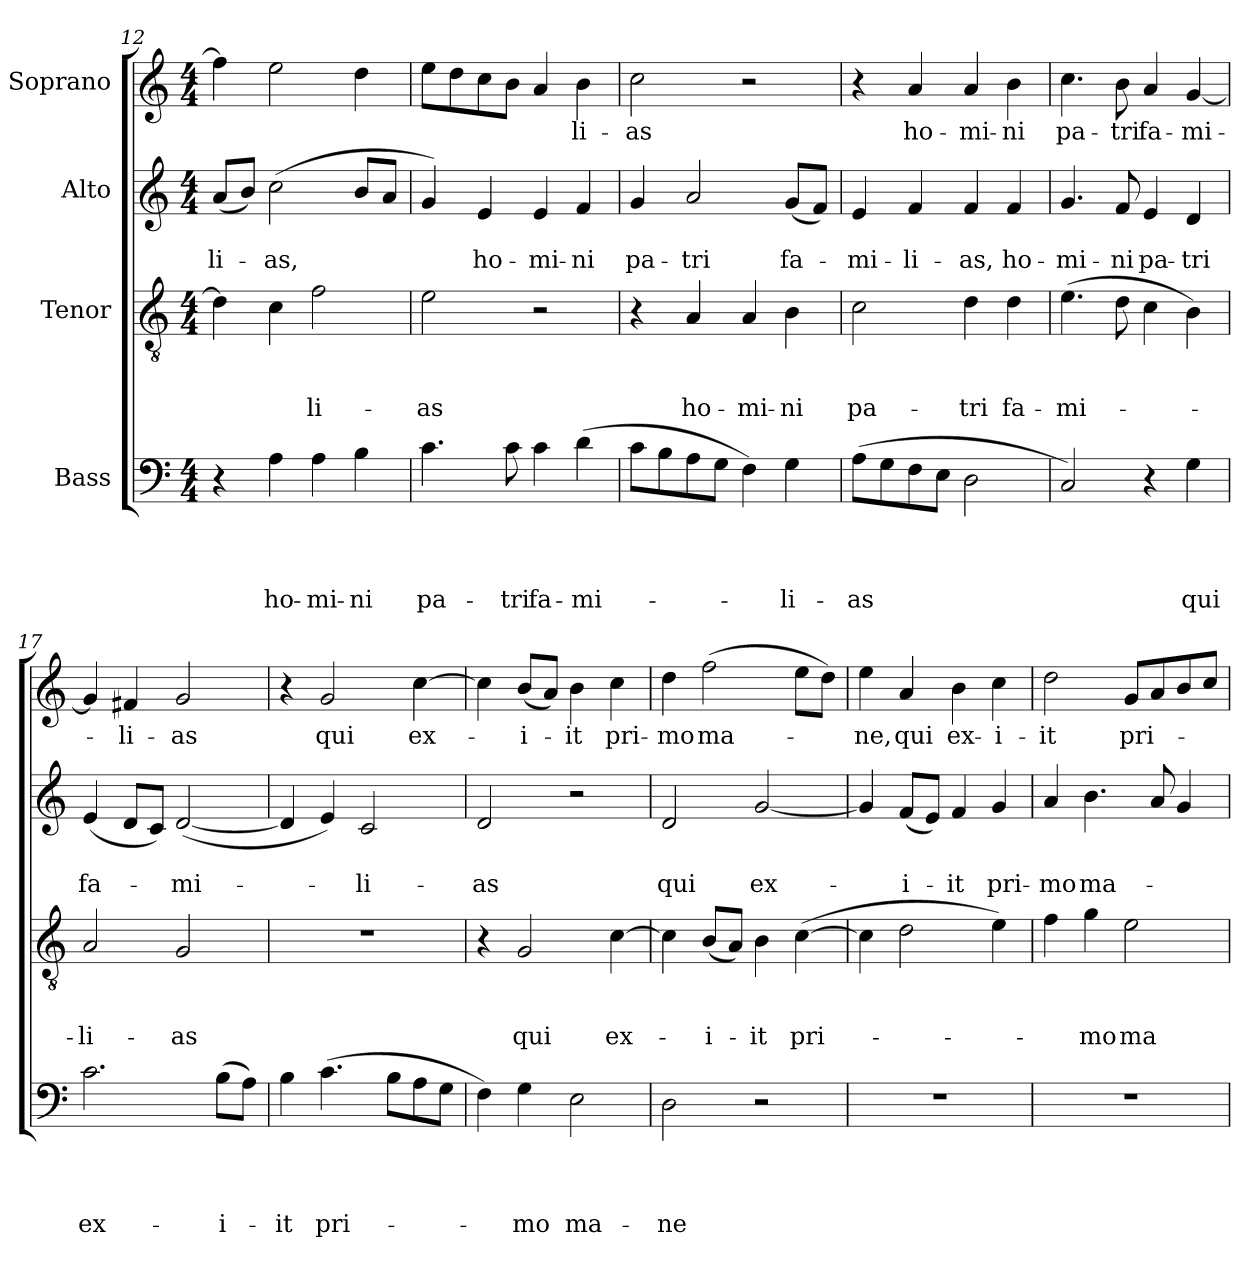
**kern	**text	**text	**text	**text	**kern	**text	**text	**text	**kern	**text	**text	**kern	**text
*part4	*part4	*part4	*part4	*part4	*part3	*part3	*part3	*part3	*part2	*part2	*part2	*part1	*part1
*staff4	*staff4	*staff4	*staff4	*staff4	*staff3	*staff3	*staff3	*staff3	*staff2	*staff2	*staff2	*staff1	*staff1
*I"Bass	*	*	*	*	*I"Tenor	*	*	*	*I"Alto	*	*	*I"Soprano	*
*clefF4	*	*	*	*	*clefGv2	*	*	*	*clefG2	*	*	*clefG2	*
*k[]	*	*	*	*	*k[]	*	*	*	*k[]	*	*	*k[]	*
*C:	*	*	*	*	*C:	*	*	*	*C:	*	*	*C:	*
*M4/4	*	*	*	*	*M4/4	*	*	*	*M4/4	*	*	*M4/4	*
=12	=12	=12	=12	=12	=12	=12	=12	=12	=12	=12	=12	=12	=12
!	!	!	!	!	!	!	!	!	!	!	!LO:LY:b	!	!
4r	.	.	.	.	4d\]	.	.	.	(<8a/L	.	-li-	4ff\]	.
.	.	.	.	.	.	.	.	.	8b/J)	.	.	.	.
!	!	!	!	!LO:LY:b	!	!	!	!	!	!	!LO:LY:b	!	!
4A\	.	.	.	ho-	4c\	.	.	.	(>2cc\	.	-as,	2ee\	.
!	!	!	!	!LO:LY:b	!	!	!	!LO:LY:b	!	!	!	!	!
4A\	.	.	.	-mi-	2f\	.	.	-li-	.	.	.	.	.
!	!	!	!	!LO:LY:b:rj	!	!	!	!	!	!	!	!	!
4B\	.	.	.	-ni	.	.	.	.	8b/L	.	.	4dd\	.
.	.	.	.	.	.	.	.	.	8a/J	.	.	.	.
=13	=13	=13	=13	=13	=13	=13	=13	=13	=13	=13	=13	=13	=13
!	!	!	!	!LO:LY:b	!	!	!	!LO:LY:b	!	!	!	!	!
4.c\	.	.	.	pa-	2e\	.	.	-as	4g/)	.	.	8ee\L	.
.	.	.	.	.	.	.	.	.	.	.	.	8dd\	.
!	!	!	!	!	!	!	!	!	!	!	!LO:LY:b	!	!
.	.	.	.	.	.	.	.	.	4e/	.	ho-	8cc\	.
!	!	!	!	!LO:LY:b	!	!	!	!	!	!	!	!	!
8c\	.	.	.	-tri	.	.	.	.	.	.	.	8b\J	.
!	!	!	!	!LO:LY:b	!	!	!	!	!	!	!LO:LY:b	!	!
4c\	.	.	.	fa-	2r	.	.	.	4e/	.	-mi-	4a/	.
!	!	!	!	!LO:LY:b	!	!	!	!	!	!	!LO:LY:b:rj	!	!LO:LY:b
(>4d\	.	.	.	-mi-	.	.	.	.	4f/	.	-ni	4b\	-li-
=14	=14	=14	=14	=14	=14	=14	=14	=14	=14	=14	=14	=14	=14
!	!	!	!	!	!	!	!	!	!	!	!LO:LY:b	!	!LO:LY:b
8c\L	.	.	.	.	4r	.	.	.	4g/	.	pa-	2cc\	-as
8B\	.	.	.	.	.	.	.	.	.	.	.	.	.
!	!	!	!	!	!	!	!	!LO:LY:b	!	!	!LO:LY:b	!	!
8A\	.	.	.	.	4A/	.	.	ho-	2a/	.	-tri	.	.
8G\J	.	.	.	.	.	.	.	.	.	.	.	.	.
!	!	!	!	!	!	!	!	!LO:LY:b	!	!	!	!	!
4F\)	.	.	.	.	4A/	.	.	-mi-	.	.	.	2r	.
!	!	!	!	!LO:LY:b	!	!	!	!LO:LY:b:rj	!	!	!LO:LY:b	!	!
4G\	.	.	.	-li-	4B\	.	.	-ni	(<8g/L	.	fa-	.	.
.	.	.	.	.	.	.	.	.	8f/J)	.	.	.	.
!!LO:LB:g=z
=15	=15	=15	=15	=15	=15	=15	=15	=15	=15	=15	=15	=15	=15
!	!	!	!	!LO:LY:b	!	!	!	!LO:LY:b	!	!	!LO:LY:b	!	!
(>8A\L	.	.	.	-as	2c\	.	.	pa-	4e/	.	-mi-	4r	.
8G\	.	.	.	.	.	.	.	.	.	.	.	.	.
!	!	!	!	!	!	!	!	!	!	!	!LO:LY:b	!	!LO:LY:b
8F\	.	.	.	.	.	.	.	.	4f/	.	-li-	4a/	ho-
8E\J	.	.	.	.	.	.	.	.	.	.	.	.	.
!	!	!	!	!	!	!	!	!LO:LY:b	!	!	!LO:LY:b	!	!LO:LY:b
2D\	.	.	.	.	4d\	.	.	-tri	4f/	.	-as,	4a/	-mi-
!	!	!	!	!	!	!	!	!LO:LY:b	!	!	!LO:LY:b	!	!LO:LY:b
.	.	.	.	.	4d\	.	.	fa-	4f/	.	ho-	4b\	-ni
=16	=16	=16	=16	=16	=16	=16	=16	=16	=16	=16	=16	=16	=16
!	!	!	!	!	!	!	!	!LO:LY:b	!	!	!LO:LY:b	!	!LO:LY:b
2C/)	.	.	.	.	(>4.e\	.	.	-mi-	4.g/	.	-mi-	4.cc\	pa-
!	!	!	!	!	!	!	!	!	!	!	!LO:LY:b	!	!LO:LY:b
.	.	.	.	.	8d\	.	.	.	8f/	.	-ni	8b\	-tri
!	!	!	!	!	!	!	!	!	!	!	!LO:LY:b	!	!LO:LY:b
4r	.	.	.	.	4c\	.	.	.	4e/	.	pa-	4a/	fa-
!	!	!	!	!LO:LY:b	!	!	!	!	!	!	!LO:LY:b	!	!LO:LY:b
4G\	.	.	.	qui	4B\)	.	.	.	4d/	.	-tri	[<4g/	-mi-
=17	=17	=17	=17	=17	=17	=17	=17	=17	=17	=17	=17	=17	=17
!	!	!	!	!LO:LY:b	!	!	!	!LO:LY:b	!	!	!LO:LY:b	!	!
2.c\	.	.	.	ex-	2A/	.	.	-li-	(<4e/	.	fa-	4g/]	.
!	!	!	!	!	!	!	!	!	!	!	!	!	!LO:LY:b
.	.	.	.	.	.	.	.	.	8d/L	.	.	4f#X/	-li-
.	.	.	.	.	.	.	.	.	8c/J)	.	.	.	.
!	!	!	!	!	!	!	!	!LO:LY:b	!	!	!LO:LY:b	!	!LO:LY:b
.	.	.	.	.	2G/	.	.	-as	(<[<2d/	.	-mi-	2g/	-as
!	!	!	!	!LO:LY:b:rj	!	!	!	!	!	!	!	!	!
(>8B\L	.	.	.	-i-	.	.	.	.	.	.	.	.	.
8A\J)	.	.	.	.	.	.	.	.	.	.	.	.	.
=18	=18	=18	=18	=18	=18	=18	=18	=18	=18	=18	=18	=18	=18
!	!	!	!	!LO:LY:b	!	!	!	!	!	!	!	!	!
4B\	.	.	.	-it	1r	.	.	.	4d/]	.	.	4r	.
!	!	!	!	!LO:LY:b	!	!	!	!	!	!	!	!	!LO:LY:b
(>4.c\	.	.	.	pri-	.	.	.	.	4e/)	.	.	2g/	qui
!	!	!	!	!	!	!	!	!	!	!	!LO:LY:b	!	!
.	.	.	.	.	.	.	.	.	2c/	.	-li-	.	.
8B\L	.	.	.	.	.	.	.	.	.	.	.	.	.
!	!	!	!	!	!	!	!	!	!	!	!	!	!LO:LY:b
8A\	.	.	.	.	.	.	.	.	.	.	.	[>4cc\	ex-
8G\J	.	.	.	.	.	.	.	.	.	.	.	.	.
=19	=19	=19	=19	=19	=19	=19	=19	=19	=19	=19	=19	=19	=19
!	!	!	!	!	!	!	!	!	!	!	!LO:LY:b	!	!
4F\)	.	.	.	.	4r	.	.	.	2d/	.	-as	4cc\]	.
!	!	!	!	!LO:LY:b	!	!	!	!LO:LY:b	!	!	!	!	!LO:LY:b:rj
4G\	.	.	.	-mo	2G/	.	.	qui	.	.	.	(<8b/L	-i-
.	.	.	.	.	.	.	.	.	.	.	.	8a/J)	.
!	!	!	!	!LO:LY:b	!	!	!	!	!	!	!	!	!LO:LY:b
2E\	.	.	.	ma-	.	.	.	.	2r	.	.	4b\	-it
!	!	!	!	!	!	!	!	!LO:LY:b	!	!	!	!	!LO:LY:b
.	.	.	.	.	[>4c\	.	.	ex-	.	.	.	4cc\	pri-
=20	=20	=20	=20	=20	=20	=20	=20	=20	=20	=20	=20	=20	=20
!	!	!	!	!LO:LY:b	!	!	!	!	!	!	!LO:LY:b	!	!LO:LY:b
2D\	.	.	.	-ne	4c\]	.	.	.	2d/	.	qui	4dd\	-mo
!	!	!	!	!	!	!	!	!LO:LY:b:rj	!	!	!	!	!LO:LY:b
.	.	.	.	.	(<8B/L	.	.	-i-	.	.	.	(>2ff\	ma-
.	.	.	.	.	8A/J)	.	.	.	.	.	.	.	.
!	!	!	!	!	!	!	!	!LO:LY:b	!	!	!LO:LY:b	!	!
2r	.	.	.	.	4B\	.	.	-it	[<2g/	.	ex-	.	.
!	!	!	!	!	!	!	!	!LO:LY:b	!	!	!	!	!
.	.	.	.	.	(>[>4c\	.	.	pri-	.	.	.	8ee\L	.
.	.	.	.	.	.	.	.	.	.	.	.	8dd\J)	.
=21	=21	=21	=21	=21	=21	=21	=21	=21	=21	=21	=21	=21	=21
!	!	!	!	!	!	!	!	!	!	!	!	!	!LO:LY:b
1r	.	.	.	.	4c\]	.	.	.	4g/]	.	.	4ee\	-ne,
!	!	!	!	!	!	!	!	!	!	!	!LO:LY:b:rj	!	!LO:LY:b
.	.	.	.	.	2d\	.	.	.	(<8f/L	.	-i-	4a/	qui
.	.	.	.	.	.	.	.	.	8e/J)	.	.	.	.
!	!	!	!	!	!	!	!	!	!	!	!LO:LY:b	!	!LO:LY:b
.	.	.	.	.	.	.	.	.	4f/	.	-it	4b\	ex-
!	!	!	!	!	!	!	!	!	!	!	!LO:LY:b	!	!LO:LY:b
.	.	.	.	.	4e\)	.	.	.	4g/	.	pri-	4cc\	-i-
!!LO:PB:g=z
=22	=22	=22	=22	=22	=22	=22	=22	=22	=22	=22	=22	=22	=22
!	!	!	!	!	!	!	!	!	!	!	!LO:LY:b	!	!LO:LY:b
1r	.	.	.	.	4f\	.	.	.	4a/	.	-mo	2dd\	-it
!	!	!	!	!	!	!	!	!LO:LY:b	!	!	!LO:LY:b	!	!
.	.	.	.	.	4g\	.	.	-mo	4.b\	.	ma-	.	.
!	!	!	!	!	!	!	!	!LO:LY:b	!	!	!	!	!LO:LY:b
.	.	.	.	.	2e\	.	.	ma-	.	.	.	8g/L	pri-
.	.	.	.	.	.	.	.	.	8a/	.	.	8a/	.
.	.	.	.	.	.	.	.	.	4g/	.	.	8b/	.
.	.	.	.	.	.	.	.	.	.	.	.	8cc/J	.
=	=	=	=	=	=	=	=	=	=	=	=	=	=
*-	*-	*-	*-	*-	*-	*-	*-	*-	*-	*-	*-	*-	*-
